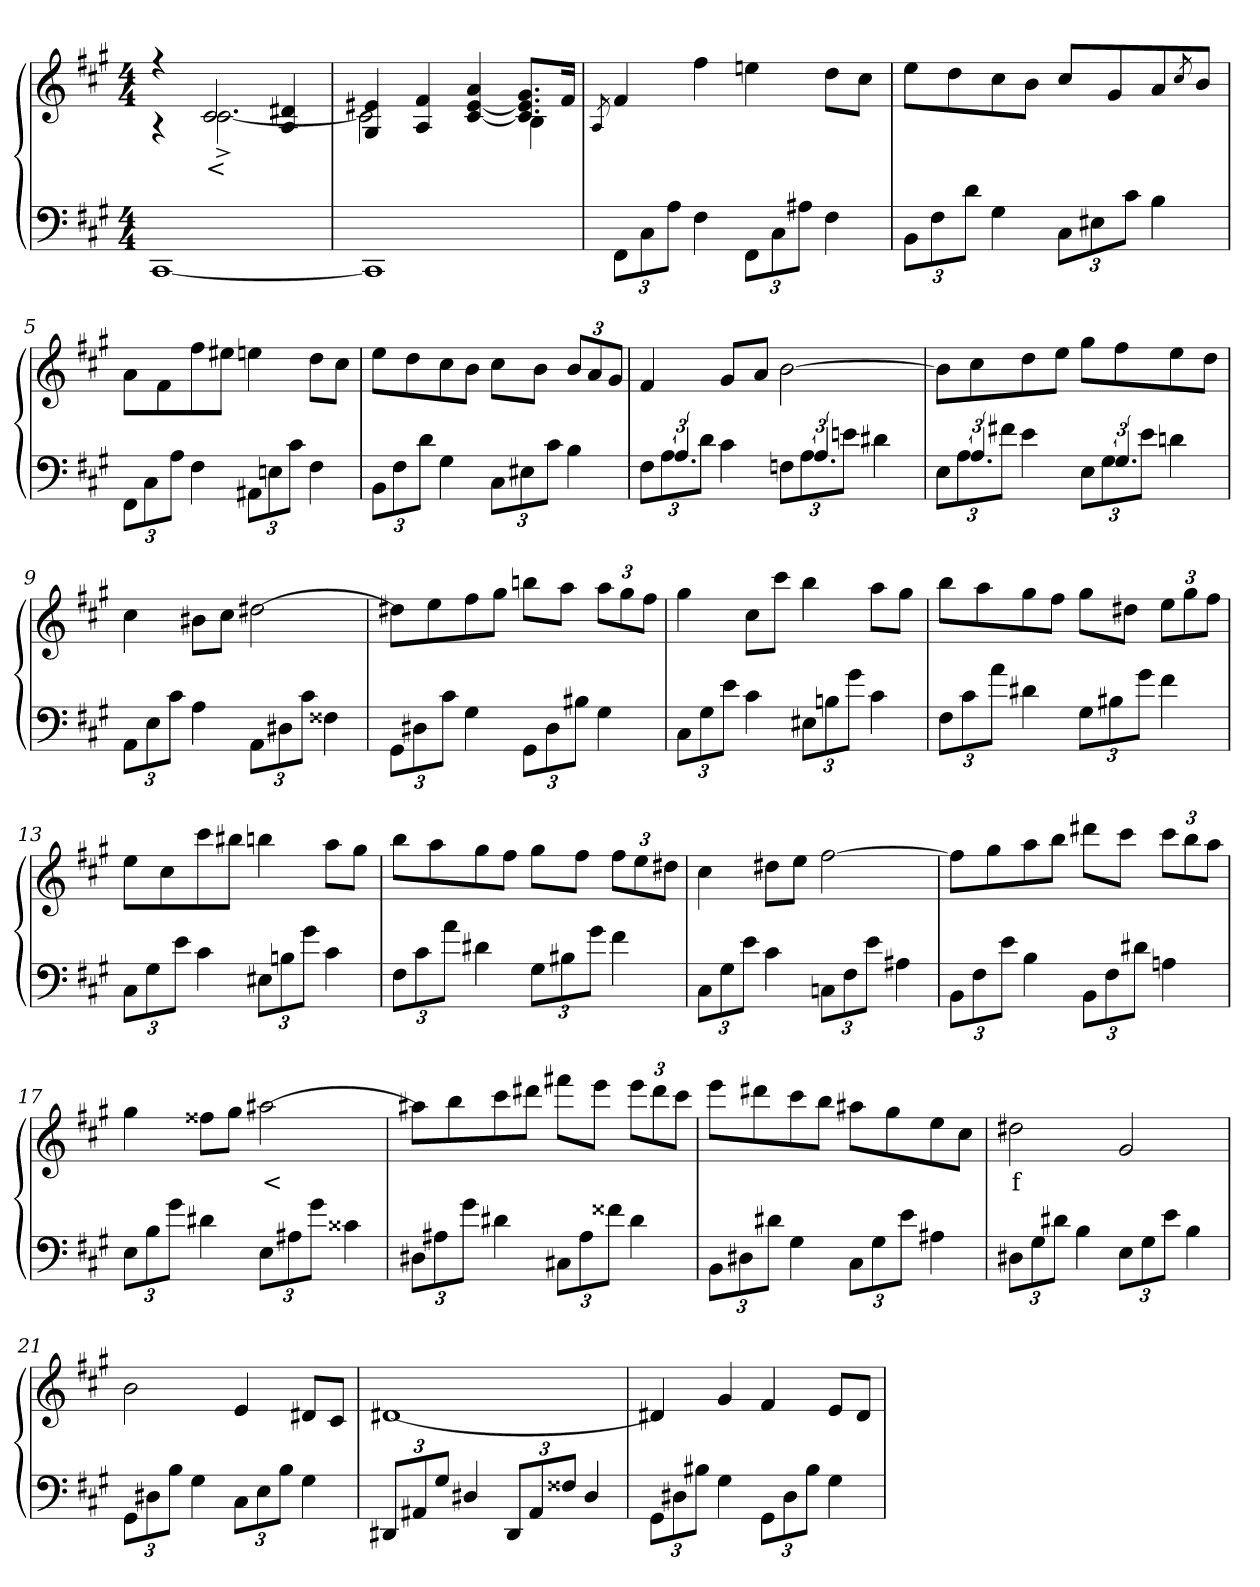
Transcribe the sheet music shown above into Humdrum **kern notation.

**kern	**kern	**text
*part2	*part1	*part1
*staff2	*staff1	*staff1
*clefF4	*clefG2	*
*k[f#c#g#]	*k[f#c#g#]	*
*M4/4	*M4/4	*
=1	=1	=1
*	*^	*
[1CC#	4r	4r	.
.	2c#	[2.c#^>	<
.	4d#X 4A	.	.
=2	=2	=2	=2
1CC#]	4e#X 4G#	2c#]	.
.	4f# 4A	.	.
.	4a [4e# [4c#	4ryy	.
.	8.g# 8.e#] 8.c#]L	4B	.
.	16f#J	.	.
*	*v	*v	*
=3	=3	=3
.	8qA/	.
12FF#\L	4f#	.
12C#	.	.
12AJ	.	.
4F#	4ff#	.
12FF#\L	4een	.
12C#	.	.
12A#XJ	.	.
4F#	8ddL	.
.	8cc#J	.
=4	=4	=4
12BBL	8eeL	.
12F#	.	.
.	8dd	.
12dJ	.	.
4G#	8cc#	.
.	8bJ	.
12C#L	8cc#/L	.
12E#X	.	.
.	8g#/	.
12c#J	.	.
4B	8a/	.
.	8qcc#/	.
.	8b/J	.
=5	=5	=5
12FF#\L	8aL	.
12C#	.	.
.	8f#	.
12AJ	.	.
4F#	8ff#	.
.	8ee#XJ	.
12AA#XL	4een	.
12En	.	.
12c#J	.	.
4F#	8ddL	.
.	8cc#J	.
=6	=6	=6
12BBL	8eeL	.
12F#	.	.
.	8dd	.
12dJ	.	.
4G#	8cc#	.
.	8bJ	.
12C#L	8cc#L	.
12E#X	.	.
.	8bJ	.
12c#J	.	.
4B	12b/L	.
.	12a/	.
.	12g#/J	.
=7	=7	=7
*^	*	*
12F#\L	12ryy	4f#	.
12A	6.A/	.	.
12dJ	.	.	.
4c#\	.	8g#L	.
.	4ryy	.	.
.	.	8aJ	.
12Fn\L	.	[2b	.
12A	6.A/	.	.
12enJ	.	.	.
4d#X\	.	.	.
.	6ryy	.	.
=8	=8	=8	=8
12E\L	12ryy	8bL]	.
12A	6.A/	.	.
.	.	8cc#	.
12f#XJ	.	.	.
4e\	.	8dd	.
.	4ryy	.	.
.	.	8eeJ	.
12E\L	.	8gg#L	.
12G#	6.G#/	.	.
.	.	8ff#	.
12eJ	.	.	.
4dn\	.	8ee	.
.	6ryy	.	.
.	.	8ddJ	.
*v	*v	*	*
=9	=9	=9
12AAL	4cc#	.
12E	.	.
12c#J	.	.
4A	8b#XL	.
.	8cc#J	.
12AAL	[2dd#X	.
12D#X	.	.
12c#J	.	.
4F##X	.	.
=10	=10	=10
12GG#L	8dd#XL]	.
12D#X	.	.
.	8ee	.
12c#J	.	.
4G#	8ff#	.
.	8gg#J	.
12GG#L	8bbnL	.
12D#	.	.
.	8aaJ	.
12B#XJ	.	.
4G#	12aaL	.
.	12gg#	.
.	12ff#J	.
=11	=11	=11
12C#L	4gg#	.
12G#	.	.
12eJ	.	.
4c#	8cc#L	.
.	8ccc#J	.
12E#XL	4bb	.
12Bn	.	.
12g#J	.	.
4c#	8aaL	.
.	8gg#J	.
=12	=12	=12
12F#L	8bbL	.
12c#	.	.
.	8aa	.
12aJ	.	.
4d#X	8gg#	.
.	8ff#J	.
12G#L	8gg#L	.
12B#X	.	.
.	8dd#XJ	.
12g#J	.	.
4f#	12eeL	.
.	12gg#	.
.	12ff#J	.
=13	=13	=13
12C#L	8eeL	.
12G#	.	.
.	8cc#	.
12eJ	.	.
4c#	8ccc#	.
.	8bb#XJ	.
12E#XL	4bbn	.
12Bn	.	.
12g#J	.	.
4c#	8aaL	.
.	8gg#J	.
=14	=14	=14
12F#L	8bbL	.
12c#	.	.
.	8aa	.
12aJ	.	.
4d#X	8gg#	.
.	8ff#J	.
12G#L	8gg#L	.
12B#X	.	.
.	8ff#J	.
12g#J	.	.
4f#	12ff#L	.
.	12ee	.
.	12dd#XJ	.
=15	=15	=15
12C#L	4cc#	.
12G#	.	.
12eJ	.	.
4c#	8dd#XL	.
.	8eeJ	.
12CnL	[2ff#	.
12F#	.	.
12eJ	.	.
4A#X	.	.
=16	=16	=16
12BBL	8ff#L]	.
12F#	.	.
.	8gg#	.
12eJ	.	.
4B	8aa	.
.	8bbJ	.
12BBL	8ddd#XL	.
12F#	.	.
.	8ccc#J	.
12d#XJ	.	.
4An	12ccc#L	.
.	12bb	.
.	12aaJ	.
=17	=17	=17
12EL	4gg#	.
12B	.	.
12g#J	.	.
4d#X	8ff##XL	.
.	8gg#J	.
12EL	[2aa#X	<
12A#X	.	.
12g#J	.	.
4c##X	.	.
=18	=18	=18
12D#XL	8aa#XL]	.
12A#X	.	.
.	8bb	.
12g#J	.	.
4d#	8ccc#	.
.	8ddd#XJ	.
12C#XL	8fff#XL	.
12A#	.	.
.	8eeeJ	.
12f##XJ	.	.
4d#	12eeeL	.
.	12ddd#	.
.	12ccc#J	.
=19	=19	=19
12BBL	8eeeL	.
12D#X	.	.
.	8ddd#X	.
12d#J	.	.
4G#	8ccc#	.
.	8bbJ	.
12C#L	8aa#XL	.
12G#	.	.
.	8gg#	.
12eJ	.	.
4A#X	8ee	.
.	8cc#J	.
=20	=20	=20
12D#XL	2dd#X	f
12G#	.	.
12d#J	.	.
4B	.	.
12EL	2g#	.
12G#	.	.
12eJ	.	.
4B	.	.
=21	=21	=21
12GG#L	2b	.
12D#X	.	.
12BJ	.	.
4G#	.	.
12C#L	4e	.
12E	.	.
12BJ	.	.
4G#	8d#XL	.
.	8c#J	.
=22	=22	=22
12DD#X/L	[1d#X	.
12AA#X/	.	.
12G#/J	.	.
4D#/	.	.
12DD#/L	.	.
12AA#/	.	.
12F##X/J	.	.
4D#/	.	.
=23	=23	=23
12GG#L	4d#X]	.
12D#X	.	.
12B#XJ	.	.
4G#	4g#	.
12GG#L	4f#	.
12D#	.	.
12B#J	.	.
4G#	8eL	.
.	8d#J	.
=	=	=
*-	*-	*-
